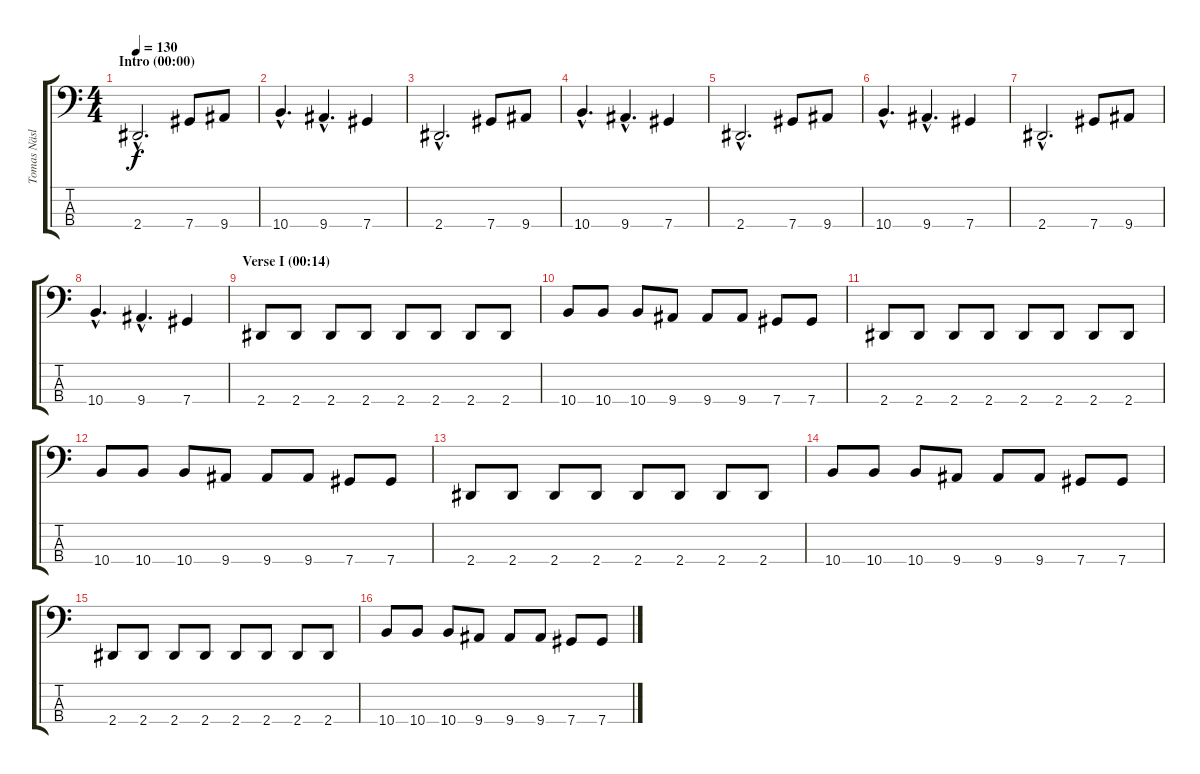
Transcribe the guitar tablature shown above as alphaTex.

\track ("Tomas Näslund" "Tomas Näsl") {instrument electricbassfinger}
\staff {score tabs}
\tuning (Gb2 Db2 Ab1 Db1) {hide}
\ts (4 4)
\section ("" "Intro (00:00)")
\tempo 130
\clef f4
\ks c
2.4{hac}.2{d dy f instrument electricbassfinger} 7.4.8 9.4.8 |
10.4{hac}.4{d} 9.4{hac}.4{d} 7.4.4 |
2.4{hac}.2{d} 7.4.8 9.4.8 |
10.4{hac}.4{d} 9.4{hac}.4{d} 7.4.4 |
2.4{hac}.2{d} 7.4.8 9.4.8 |
10.4{hac}.4{d} 9.4{hac}.4{d} 7.4.4 |
2.4{hac}.2{d} 7.4.8 9.4.8 |
10.4{hac}.4{d} 9.4{hac}.4{d} 7.4.4 |
\section ("" "Verse I (00:14)")
2.4.8 2.4.8 2.4.8 2.4.8 2.4.8 2.4.8 2.4.8 2.4.8 |
10.4.8 10.4.8 10.4.8 9.4.8 9.4.8 9.4.8 7.4.8 7.4.8 |
2.4.8 2.4.8 2.4.8 2.4.8 2.4.8 2.4.8 2.4.8 2.4.8 |
10.4.8 10.4.8 10.4.8 9.4.8 9.4.8 9.4.8 7.4.8 7.4.8 |
2.4.8 2.4.8 2.4.8 2.4.8 2.4.8 2.4.8 2.4.8 2.4.8 |
10.4.8 10.4.8 10.4.8 9.4.8 9.4.8 9.4.8 7.4.8 7.4.8 |
2.4.8 2.4.8 2.4.8 2.4.8 2.4.8 2.4.8 2.4.8 2.4.8 |
10.4.8 10.4.8 10.4.8 9.4.8 9.4.8 9.4.8 7.4.8 7.4.8
